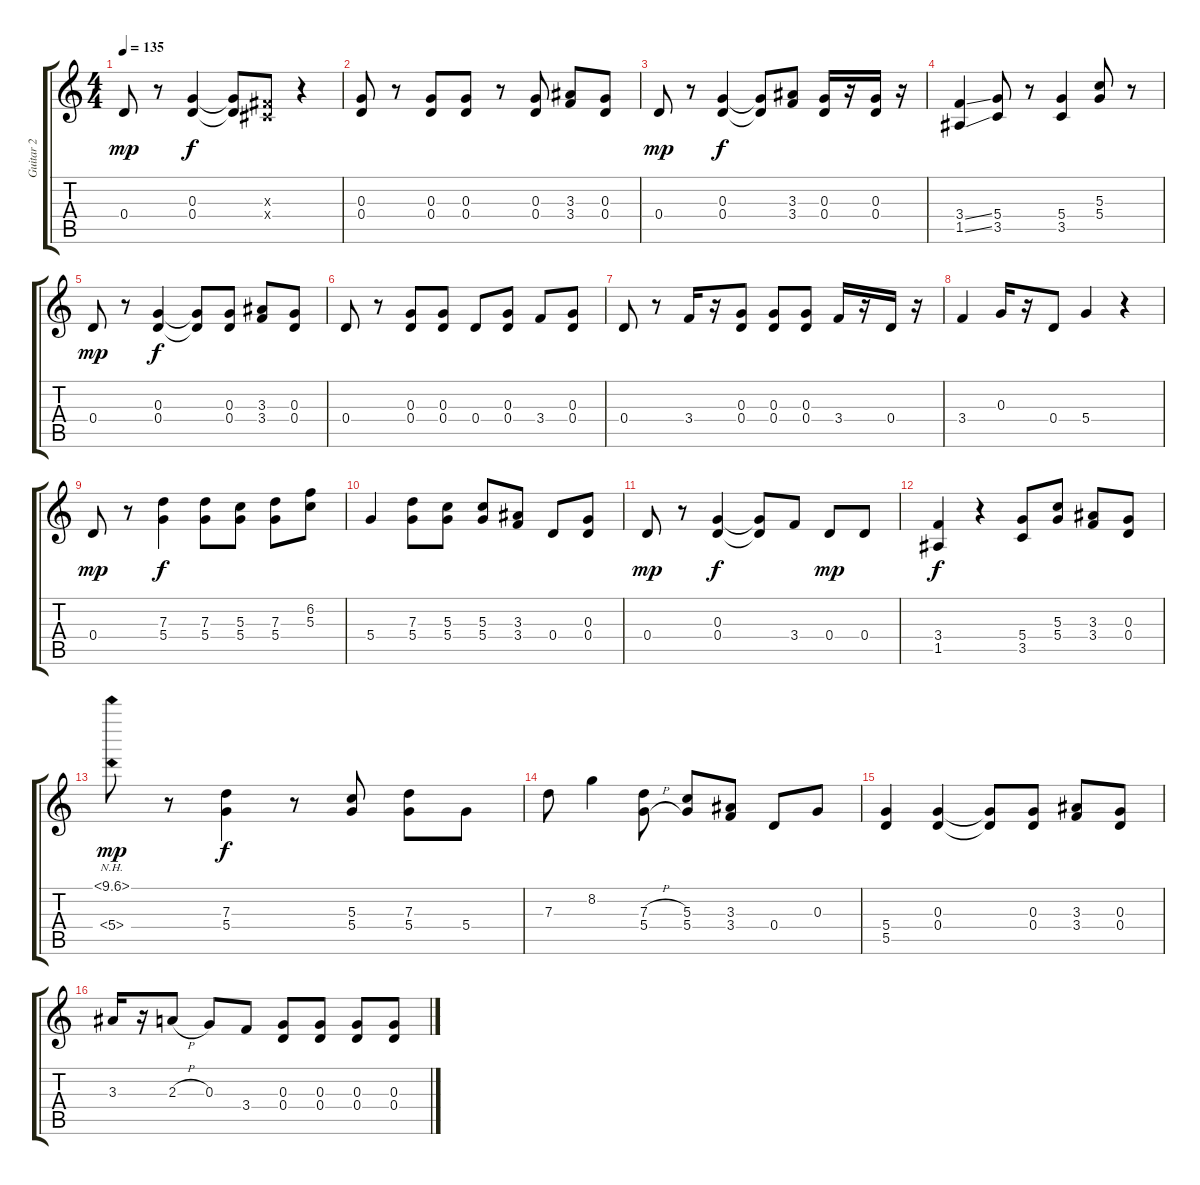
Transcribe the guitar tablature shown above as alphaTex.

\track ("Guitar 2" "Guitar 2") {instrument distortionguitar}
\staff {score tabs}
\tuning (E4 B3 G3 D3 A2 E2) {hide}
\ts (4 4)
\tempo 135
\clef g2
\ks c
0.4.8{dy mp} r.8 (0.3 0.4).4{dy f} (0.3{t} 0.4{t}).8 (-1.3{x} -1.4{x}).8 r.4 |
(0.3 0.4).8 r.8 (0.3 0.4).8 (0.3 0.4).8 r.8 (0.3 0.4).8 (3.3 3.4).8 (0.3 0.4).8 |
0.4.8{dy mp} r.8 (0.3 0.4).4{dy f} (0.3{t} 0.4{t}).8 (3.3 3.4).8 (0.3 0.4).16 r.16 (0.3 0.4).16 r.16 |
(3.4{ss} 1.5{ss}).4 (5.4 3.5).8 r.8 (5.4 3.5).4 (5.3 5.4).8 r.8 |
0.4.8{dy mp} r.8 (0.3 0.4).4{dy f} (0.3{t} 0.4{t}).8 (0.3 0.4).8 (3.3 3.4).8 (0.3 0.4).8 |
0.4.8 r.8 (0.3 0.4).8 (0.3 0.4).8 0.4.8 (0.3 0.4).8 3.4.8 (0.3 0.4).8 |
0.4.8 r.8 3.4.16 r.16 (0.3 0.4).8 (0.3 0.4).8 (0.3 0.4).8 3.4.16 r.16 0.4.16 r.16 |
3.4.4 0.3.16 r.16 0.4.8 5.4.4 r.4 |
0.4.8{dy mp} r.8 (7.3 5.4).4{dy f} (7.3 5.4).8 (5.3 5.4).8 (7.3 5.4).8 (6.2 5.3).8 |
5.4.4 (7.3 5.4).8 (5.3 5.4).8 (5.3 5.4).8 (3.3 3.4).8 0.4.8 (0.3 0.4).8 |
0.4.8{dy mp} r.8 (0.3 0.4).4{dy f} (0.3{t} 0.4{t}).8 3.4.8 0.4.8{dy mp} 0.4.8 |
(3.4 1.5).4{dy f} r.4 (5.4 3.5).8 (5.3 5.4).8 (3.3 3.4).8 (0.3 0.4).8 |
(10.1{nh} 5.4{nh}).8{dy mp} r.8 (7.3 5.4).4{dy f} r.8 (5.3 5.4).8 (7.3 5.4).8 5.4.8 |
7.3.8 8.2.4 (7.3{h} 5.4{h}).8 (5.3 5.4).8 (3.3 3.4).8 0.4.8 0.3.8 |
(5.4 5.5).4 (0.3 0.4).4 (0.3{t} 0.4{t}).8 (0.3 0.4).8 (3.3 3.4).8 (0.3 0.4).8 |
3.3.16 r.16 2.3{h}.8 0.3.8 3.4.8 (0.3 0.4).8 (0.3 0.4).8 (0.3 0.4).8 (0.3 0.4).8
